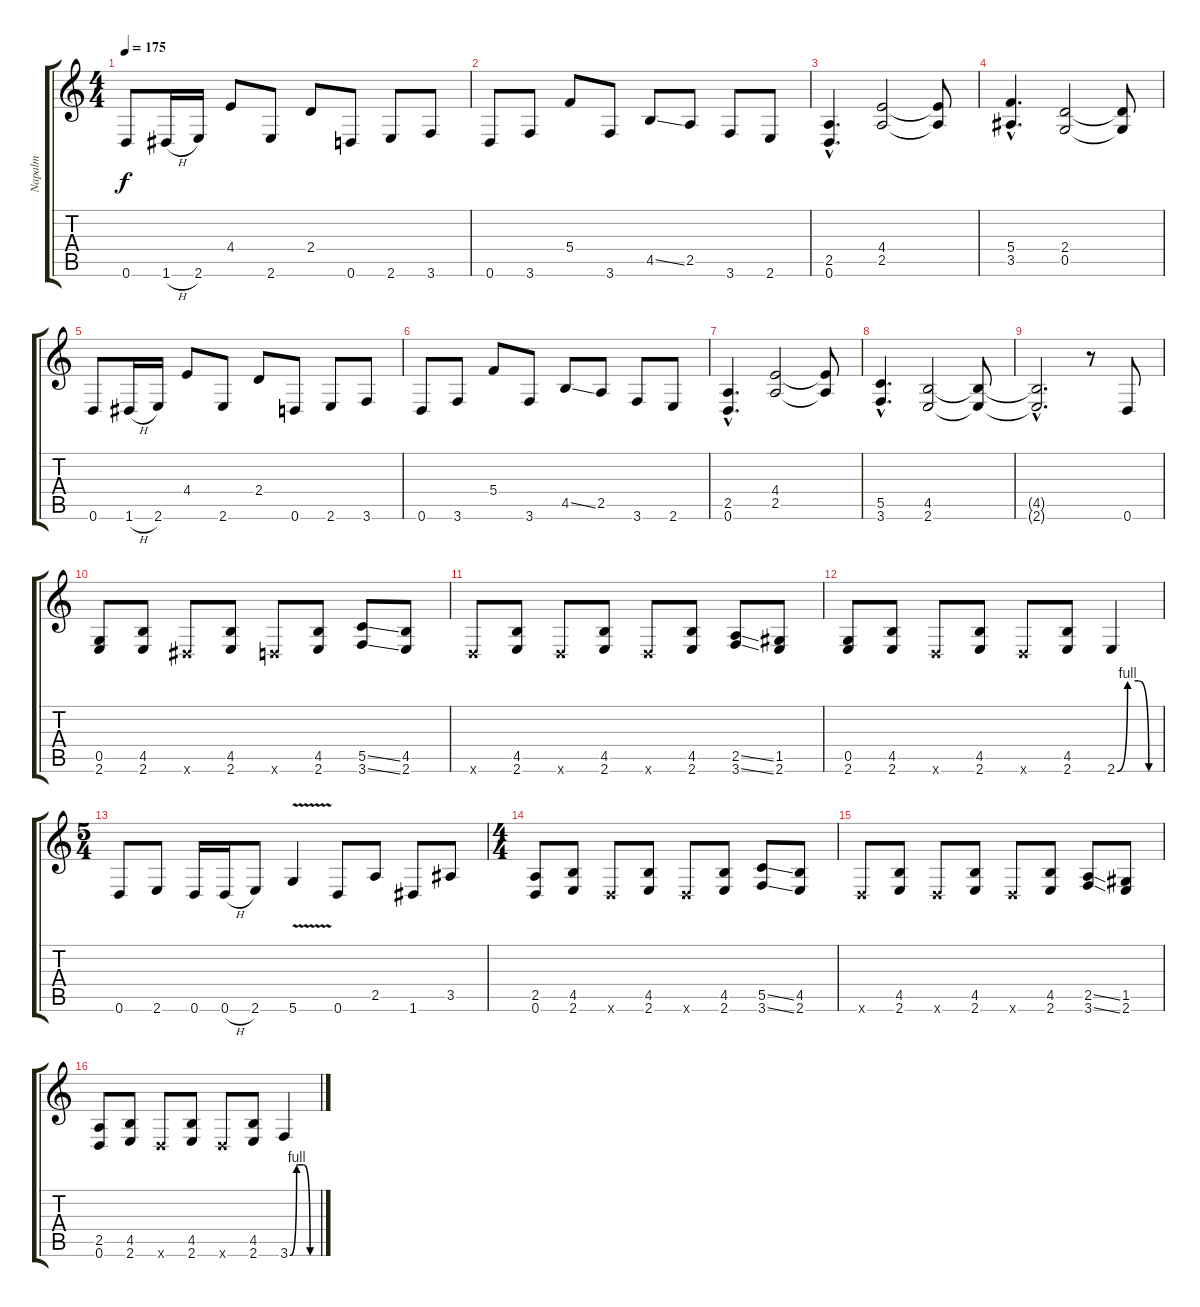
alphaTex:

\track ("Napalm" "Napalm") {instrument distortionguitar}
\staff {score tabs}
\tuning (D4 A3 F3 C3 G2 D2) {hide}
\ts (4 4)
\tempo 175
\clef g2
\ks c
0.6.8{dy f} 1.6{h}.16 2.6.16 4.4.8 2.6.8 2.4.8 0.6.8 2.6.8 3.6.8 |
0.6.8 3.6.8 5.4.8 3.6.8 4.5{ss}.8 2.5.8 3.6.8 2.6.8 |
(2.5{hac} 0.6{hac}).4{d} (4.4 2.5).2 (4.4{t} 2.5{t}).8 |
(5.4{hac} 3.5{hac}).4{d} (2.4 0.5).2 (2.4{t} 0.5{t}).8 |
0.6.8 1.6{h}.16 2.6.16 4.4.8 2.6.8 2.4.8 0.6.8 2.6.8 3.6.8 |
0.6.8 3.6.8 5.4.8 3.6.8 4.5{ss}.8 2.5.8 3.6.8 2.6.8 |
(2.5{hac} 0.6{hac}).4{d} (4.4 2.5).2 (4.4{t} 2.5{t}).8 |
(5.5{hac} 3.6{hac}).4{d} (4.5 2.6).2 (4.5{t} 2.6{t}).8 |
(4.5{hac t} 2.6{hac t}).2{d} r.8 0.6.8 |
(0.5 2.6).8 (4.5 2.6).8 1.6{x}.8 (4.5 2.6).8 0.6{x}.8 (4.5 2.6).8 (5.5{ss} 3.6{ss}).8 (4.5 2.6).8 |
0.6{x}.8 (4.5 2.6).8 0.6{x}.8 (4.5 2.6).8 0.6{x}.8 (4.5 2.6).8 (2.5{ss} 3.6{ss}).8 (1.5 2.6).8 |
(0.5 2.6).8 (4.5 2.6).8 0.6{x}.8 (4.5 2.6).8 0.6{x}.8 (4.5 2.6).8 2.6{be (custom 0 0 15 4 30 4 45 0 60 0)}.4 |
\ts (5 4)
0.6.8 2.6.8 0.6.16 0.6{h}.16 2.6.8 5.6{v}.4 0.6.8 2.5.8 1.6.8 3.5.8 |
\ts (4 4)
(2.5 0.6).8 (4.5 2.6).8 0.6{x}.8 (4.5 2.6).8 0.6{x}.8 (4.5 2.6).8 (5.5{ss} 3.6{ss}).8 (4.5 2.6).8 |
0.6{x}.8 (4.5 2.6).8 0.6{x}.8 (4.5 2.6).8 0.6{x}.8 (4.5 2.6).8 (2.5{ss} 3.6{ss}).8 (1.5 2.6).8 |
(2.5 0.6).8 (4.5 2.6).8 0.6{x}.8 (4.5 2.6).8 0.6{x}.8 (4.5 2.6).8 3.6{be (custom 0 0 15 4 30 4 45 0 60 0)}.4
